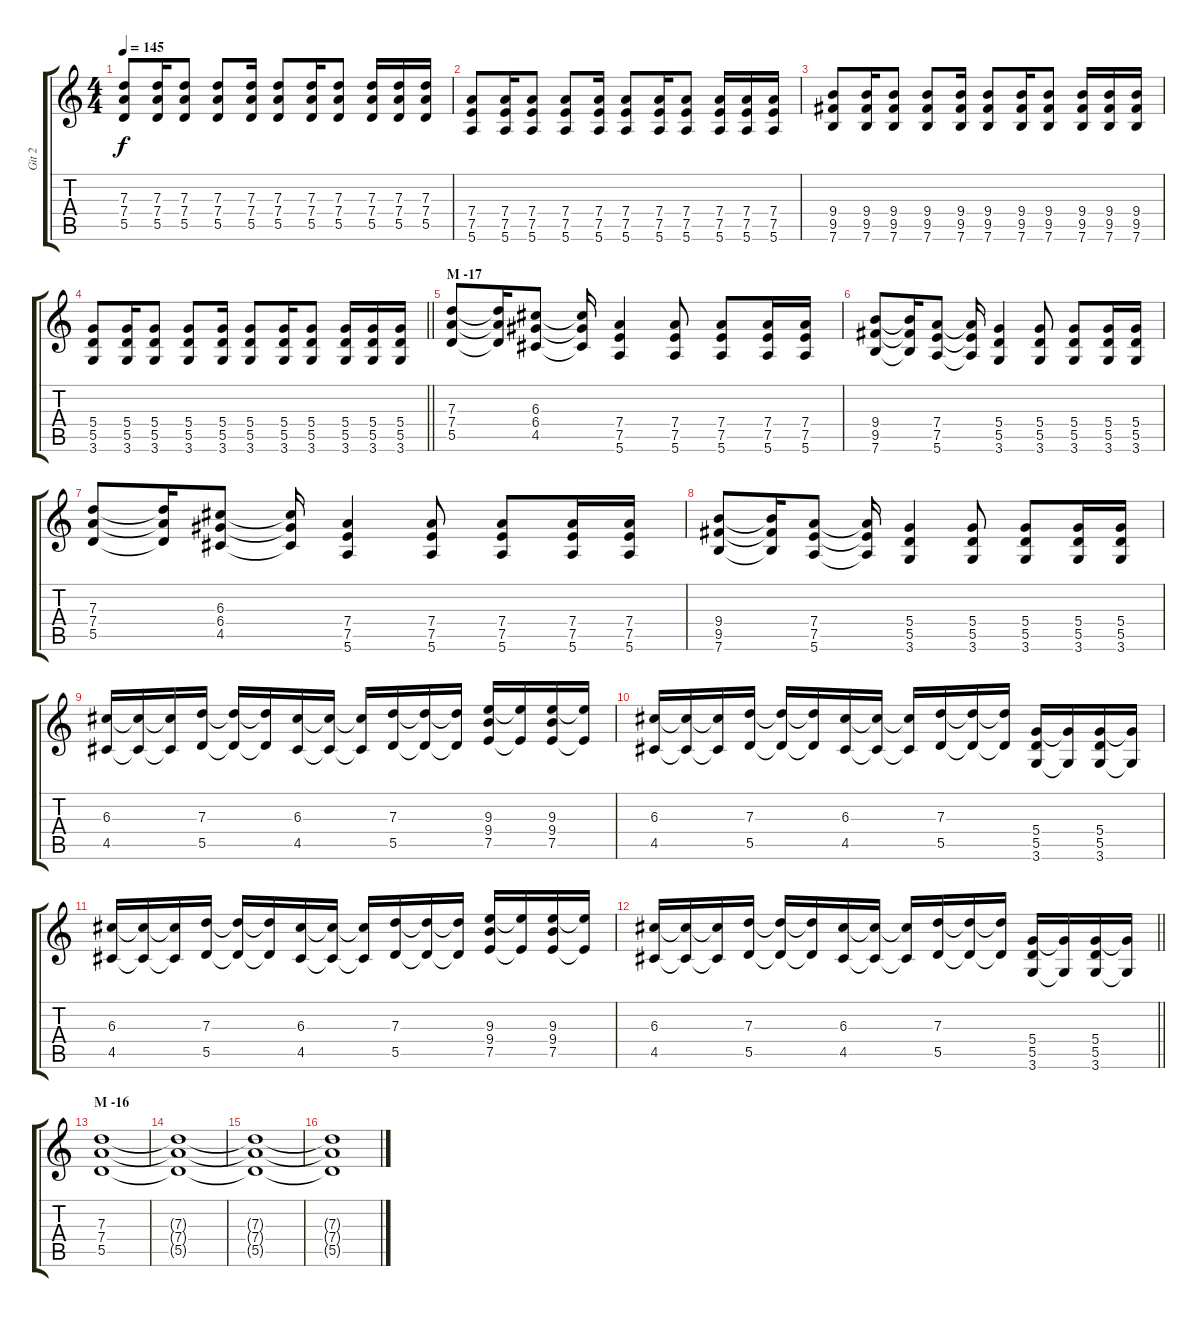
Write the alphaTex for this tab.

\track ("Git 2" "Git 2") {instrument distortionguitar}
\staff {score tabs}
\tuning (E4 B3 G3 D3 A2 E2) {hide}
\ts (4 4)
\tempo 145
\clef g2
\ks c
(7.3 7.4 5.5).8{dy f} (7.3 7.4 5.5).16 (7.3 7.4 5.5).8 (7.3 7.4 5.5).8 (7.3 7.4 5.5).16 (7.3 7.4 5.5).8 (7.3 7.4 5.5).16 (7.3 7.4 5.5).8 (7.3 7.4 5.5).16 (7.3 7.4 5.5).16 (7.3 7.4 5.5).16 |
(7.4 7.5 5.6).8 (7.4 7.5 5.6).16 (7.4 7.5 5.6).8 (7.4 7.5 5.6).8 (7.4 7.5 5.6).16 (7.4 7.5 5.6).8 (7.4 7.5 5.6).16 (7.4 7.5 5.6).8 (7.4 7.5 5.6).16 (7.4 7.5 5.6).16 (7.4 7.5 5.6).16 |
(9.4 9.5 7.6).8 (9.4 9.5 7.6).16 (9.4 9.5 7.6).8 (9.4 9.5 7.6).8 (9.4 9.5 7.6).16 (9.4 9.5 7.6).8 (9.4 9.5 7.6).16 (9.4 9.5 7.6).8 (9.4 9.5 7.6).16 (9.4 9.5 7.6).16 (9.4 9.5 7.6).16 |
\barLineRight lightlight
(5.4 5.5 3.6).8 (5.4 5.5 3.6).16 (5.4 5.5 3.6).8 (5.4 5.5 3.6).8 (5.4 5.5 3.6).16 (5.4 5.5 3.6).8 (5.4 5.5 3.6).16 (5.4 5.5 3.6).8 (5.4 5.5 3.6).16 (5.4 5.5 3.6).16 (5.4 5.5 3.6).16 |
\section ("" "M -17")
(7.3 7.4 5.5).8 (7.3{t} 7.4{t} 5.5{t}).16 (6.3 6.4 4.5).8 (6.3{t} 6.4{t} 4.5{t}).16 (7.4 7.5 5.6).4 (7.4 7.5 5.6).8 (7.4 7.5 5.6).8 (7.4 7.5 5.6).16 (7.4 7.5 5.6).16 |
(9.4 9.5 7.6).8 (9.4{t} 9.5{t} 7.6{t}).16 (7.4 7.5 5.6).8 (7.4{t} 7.5{t} 5.6{t}).16 (5.4 5.5 3.6).4 (5.4 5.5 3.6).8 (5.4 5.5 3.6).8 (5.4 5.5 3.6).16 (5.4 5.5 3.6).16 |
(7.3 7.4 5.5).8 (7.3{t} 7.4{t} 5.5{t}).16 (6.3 6.4 4.5).8 (6.3{t} 6.4{t} 4.5{t}).16 (7.4 7.5 5.6).4 (7.4 7.5 5.6).8 (7.4 7.5 5.6).8 (7.4 7.5 5.6).16 (7.4 7.5 5.6).16 |
(9.4 9.5 7.6).8 (9.4{t} 9.5{t} 7.6{t}).16 (7.4 7.5 5.6).8 (7.4{t} 7.5{t} 5.6{t}).16 (5.4 5.5 3.6).4 (5.4 5.5 3.6).8 (5.4 5.5 3.6).8 (5.4 5.5 3.6).16 (5.4 5.5 3.6).16 |
(6.3 4.5).16 (6.3{t} 4.5{t}).16 (6.3{t} 4.5{t}).16 (7.3 5.5).16 (7.3{t} 5.5{t}).16 (7.3{t} 5.5{t}).16 (6.3 4.5).16 (6.3{t} 4.5{t}).16 (6.3{t} 4.5{t}).16 (7.3 5.5).16 (7.3{t} 5.5{t}).16 (7.3{t} 5.5{t}).16 (9.3 9.4 7.5).16 (9.3{t} 7.5{t}).16 (9.3 9.4 7.5).16 (9.3{t} 7.5{t}).16 |
(6.3 4.5).16 (6.3{t} 4.5{t}).16 (6.3{t} 4.5{t}).16 (7.3 5.5).16 (7.3{t} 5.5{t}).16 (7.3{t} 5.5{t}).16 (6.3 4.5).16 (6.3{t} 4.5{t}).16 (6.3{t} 4.5{t}).16 (7.3 5.5).16 (7.3{t} 5.5{t}).16 (7.3{t} 5.5{t}).16 (5.4 5.5 3.6).16 (5.4{t} 3.6{t}).16 (5.4 5.5 3.6).16 (5.4{t} 3.6{t}).16 |
(6.3 4.5).16 (6.3{t} 4.5{t}).16 (6.3{t} 4.5{t}).16 (7.3 5.5).16 (7.3{t} 5.5{t}).16 (7.3{t} 5.5{t}).16 (6.3 4.5).16 (6.3{t} 4.5{t}).16 (6.3{t} 4.5{t}).16 (7.3 5.5).16 (7.3{t} 5.5{t}).16 (7.3{t} 5.5{t}).16 (9.3 9.4 7.5).16 (9.3{t} 7.5{t}).16 (9.3 9.4 7.5).16 (9.3{t} 7.5{t}).16 |
\barLineRight lightlight
(6.3 4.5).16 (6.3{t} 4.5{t}).16 (6.3{t} 4.5{t}).16 (7.3 5.5).16 (7.3{t} 5.5{t}).16 (7.3{t} 5.5{t}).16 (6.3 4.5).16 (6.3{t} 4.5{t}).16 (6.3{t} 4.5{t}).16 (7.3 5.5).16 (7.3{t} 5.5{t}).16 (7.3{t} 5.5{t}).16 (5.4 5.5 3.6).16 (5.4{t} 3.6{t}).16 (5.4 5.5 3.6).16 (5.4{t} 3.6{t}).16 |
\section ("" "M -16")
(7.3 7.4 5.5).1 |
(7.3{t} 7.4{t} 5.5{t}).1 |
(7.3{t} 7.4{t} 5.5{t}).1 |
(7.3{t} 7.4{t} 5.5{t}).1
